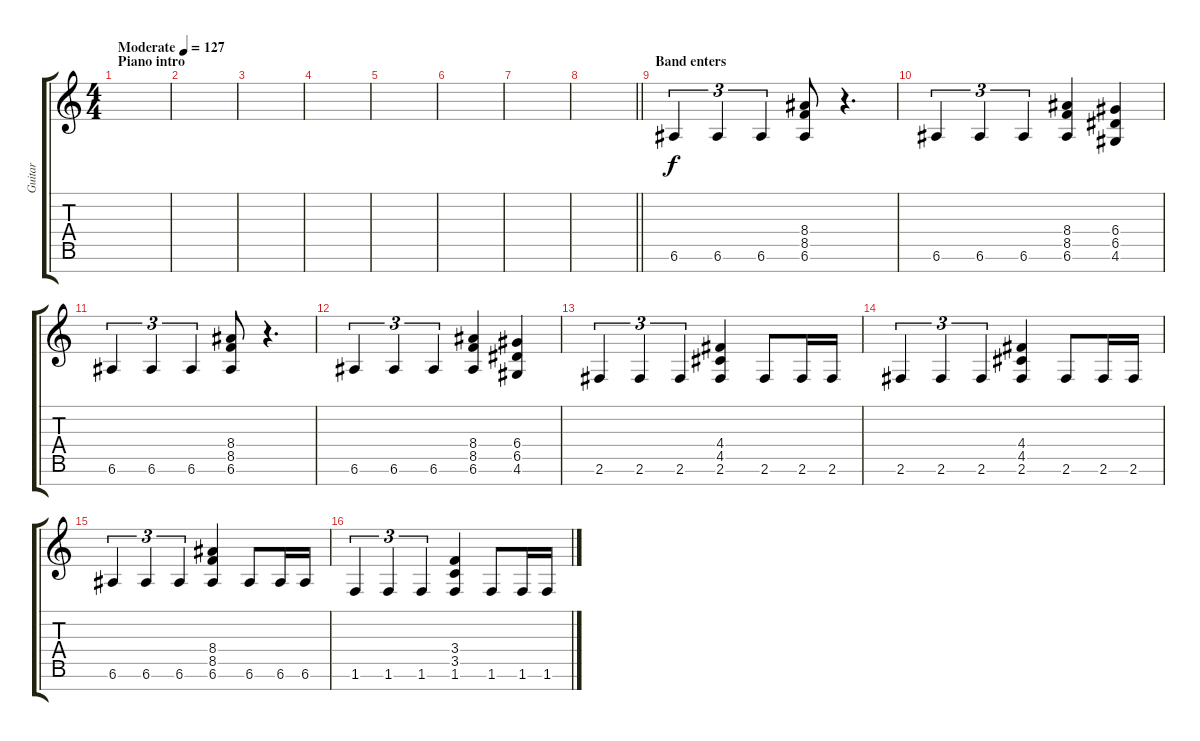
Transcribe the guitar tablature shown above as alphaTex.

\track ("Guitar" "Guitar") {instrument distortionguitar}
\staff {score tabs}
\tuning (E4 B3 G3 D3 A2 E2 B1) {hide}
\ts (4 4)
\section ("" "Piano intro")
\tempo (127 "Moderate")
\clef g2
\ks c
|
|
|
|
|
|
|
\barLineRight lightlight
|
\section ("" "Band enters")
6.6.4{tu (3 2)} 6.6.4{tu (3 2)} 6.6.4{tu (3 2)} (8.4 8.5 6.6).8 r.4{d} |
6.6.4{tu (3 2)} 6.6.4{tu (3 2)} 6.6.4{tu (3 2)} (8.4 8.5 6.6).4 (6.4 6.5 4.6).4 |
6.6.4{tu (3 2)} 6.6.4{tu (3 2)} 6.6.4{tu (3 2)} (8.4 8.5 6.6).8 r.4{d} |
6.6.4{tu (3 2)} 6.6.4{tu (3 2)} 6.6.4{tu (3 2)} (8.4 8.5 6.6).4 (6.4 6.5 4.6).4 |
2.6.4{tu (3 2)} 2.6.4{tu (3 2)} 2.6.4{tu (3 2)} (4.4 4.5 2.6).4 2.6.8 2.6.16 2.6.16 |
2.6.4{tu (3 2)} 2.6.4{tu (3 2)} 2.6.4{tu (3 2)} (4.4 4.5 2.6).4 2.6.8 2.6.16 2.6.16 |
6.6.4{tu (3 2)} 6.6.4{tu (3 2)} 6.6.4{tu (3 2)} (8.4 8.5 6.6).4 6.6.8 6.6.16 6.6.16 |
1.6.4{tu (3 2)} 1.6.4{tu (3 2)} 1.6.4{tu (3 2)} (3.4 3.5 1.6).4 1.6.8 1.6.16 1.6.16
